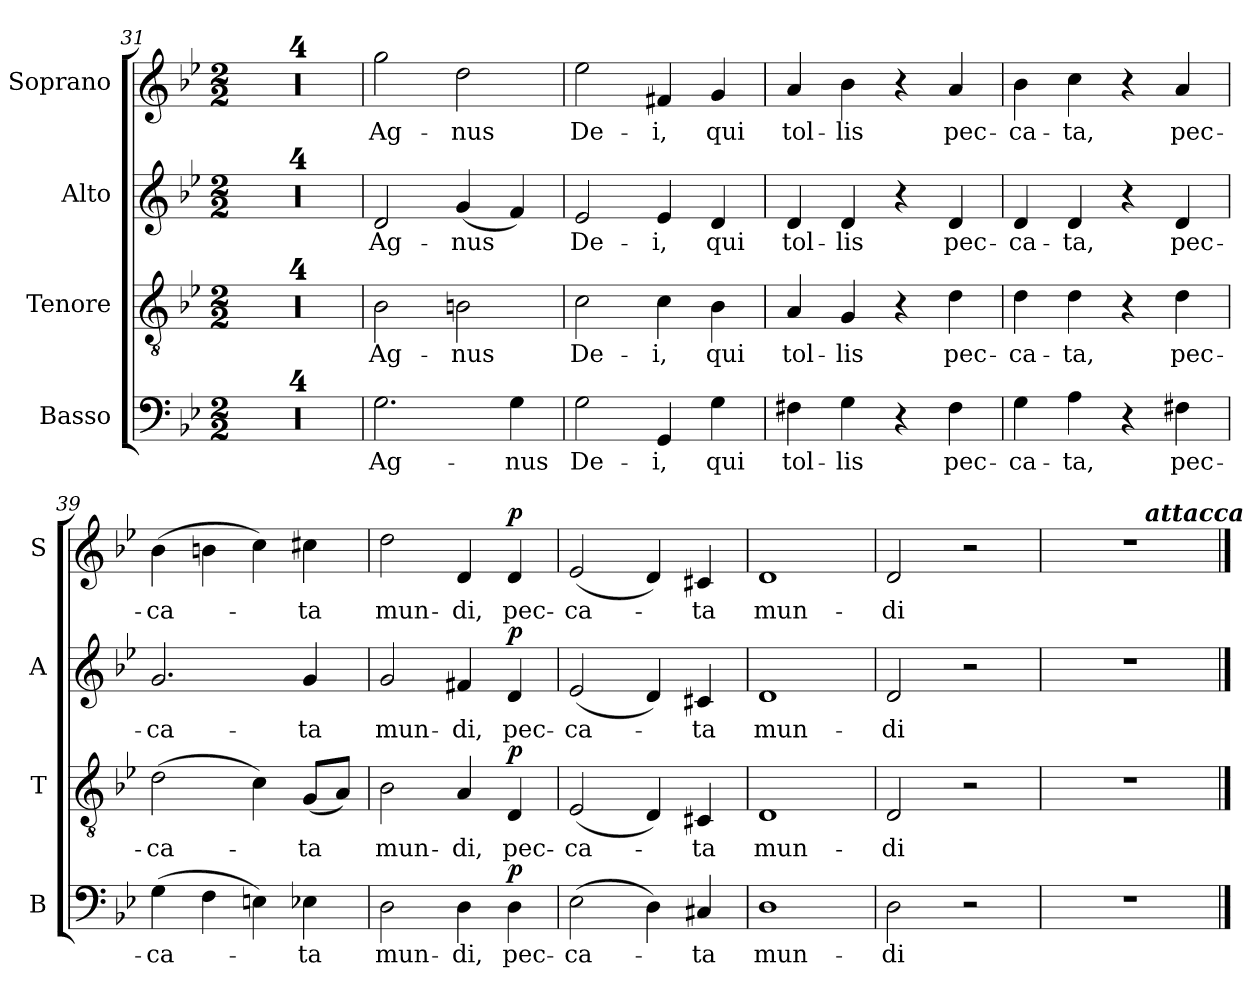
**kern	**text	**dynam	**kern	**text	**dynam	**kern	**text	**dynam	**kern	**text	**dynam
*part4	*part4	*part4	*part3	*part3	*part3	*part2	*part2	*part2	*part1	*part1	*part1
*staff4	*staff4	*staff4	*staff3	*staff3	*staff3	*staff2	*staff2	*staff2	*staff1	*staff1	*staff1
*I"Basso	*	*	*I"Tenore	*	*	*I"Alto	*	*	*I"Soprano	*	*
*I'B	*	*	*I'T	*	*	*I'A	*	*	*I'S	*	*
*clefF4	*	*	*clefGv2	*	*	*clefG2	*	*	*clefG2	*	*
*k[b-e-]	*	*	*k[b-e-]	*	*	*k[b-e-]	*	*	*k[b-e-]	*	*
*g:	*	*	*g:	*	*	*g:	*	*	*g:	*	*
*M2/2	*	*	*M2/2	*	*	*M2/2	*	*	*M2/2	*	*
=31	=31	=31	=31	=31	=31	=31	=31	=31	=31	=31	=31
1r	.	.	1r	.	.	1r	.	.	1r	.	.
=32	=32	=32	=32	=32	=32	=32	=32	=32	=32	=32	=32
1r	.	.	1r	.	.	1r	.	.	1r	.	.
=33	=33	=33	=33	=33	=33	=33	=33	=33	=33	=33	=33
1r	.	.	1r	.	.	1r	.	.	1r	.	.
=34	=34	=34	=34	=34	=34	=34	=34	=34	=34	=34	=34
1r	.	.	1r	.	.	1r	.	.	1r	.	.
=35	=35	=35	=35	=35	=35	=35	=35	=35	=35	=35	=35
2.G\	Ag-	.	2B-\	Ag-	.	2d/	Ag-	.	2gg\	Ag-	.
.	.	.	2Bn\	-nus	.	(<4g/	-nus	.	2dd\	-nus	.
4G\	-nus	.	.	.	.	4f/)	.	.	.	.	.
!!LO:PB:g=z
=36	=36	=36	=36	=36	=36	=36	=36	=36	=36	=36	=36
2G\	De-	.	2c\	De-	.	2e-/	De-	.	2ee-\	De-	.
4GG/	-i,	.	4c\	-i,	.	4e-/	-i,	.	4f#X/	-i,	.
4G\	qui	.	4B-\	qui	.	4d/	qui	.	4g/	qui	.
=37	=37	=37	=37	=37	=37	=37	=37	=37	=37	=37	=37
4F#X\	tol-	.	4A/	tol-	.	4d/	tol-	.	4a/	tol-	.
4G\	-lis	.	4G/	-lis	.	4d/	-lis	.	4b-\	-lis	.
4r	.	.	4r	.	.	4r	.	.	4r	.	.
4F#\	pec-	.	4d\	pec-	.	4d/	pec-	.	4a/	pec-	.
=38	=38	=38	=38	=38	=38	=38	=38	=38	=38	=38	=38
4G\	-ca-	.	4d\	-ca-	.	4d/	-ca-	.	4b-\	-ca-	.
4A\	-ta,	.	4d\	-ta,	.	4d/	-ta,	.	4cc\	-ta,	.
4r	.	.	4r	.	.	4r	.	.	4r	.	.
4F#X\	pec-	.	4d\	pec-	.	4d/	pec-	.	4a/	pec-	.
=39	=39	=39	=39	=39	=39	=39	=39	=39	=39	=39	=39
(>4G\	-ca-	.	(>2d\	-ca-	.	2.g/	-ca-	.	(>4b-\	-ca-	.
4F\	.	.	.	.	.	.	.	.	4bn\	.	.
4En\)	.	.	4c\)	.	.	.	.	.	4cc\)	.	.
4E-X\	-ta	.	(<8G/L	-ta	.	4g/	-ta	.	4cc#X\	-ta	.
.	.	.	8A/J)	.	.	.	.	.	.	.	.
!!LO:LB:g=z
=40	=40	=40	=40	=40	=40	=40	=40	=40	=40	=40	=40
2D\	mun-	.	2B-\	mun-	.	2g/	mun-	.	2dd\	mun-	.
4D\	-di,	.	4A/	-di,	.	4f#X/	-di,	.	4d/	-di,	.
!	!	!LO:DY:a	!	!	!LO:DY:a	!	!	!LO:DY:a	!	!	!LO:DY:a
4D\	pec-	p	4D/	pec-	p	4d/	pec-	p	4d/	pec-	p
=41	=41	=41	=41	=41	=41	=41	=41	=41	=41	=41	=41
(>2E-\	-ca-	.	(<2E-/	-ca-	.	(<2e-/	-ca-	.	(<2e-/	-ca-	.
4D\)	.	.	4D/)	.	.	4d/)	.	.	4d/)	.	.
4C#X/	-ta	.	4C#X/	-ta	.	4c#X/	-ta	.	4c#X/	-ta	.
=42	=42	=42	=42	=42	=42	=42	=42	=42	=42	=42	=42
1D	mun-	.	1D	mun-	.	1d	mun-	.	1d	mun-	.
=43	=43	=43	=43	=43	=43	=43	=43	=43	=43	=43	=43
2D\	-di	.	2D/	-di	.	2d/	-di	.	2d/	-di	.
2r	.	.	2r	.	.	2r	.	.	2r	.	.
=44	=44	=44	=44	=44	=44	=44	=44	=44	=44	=44	=44
*	*	*	*	*	*	*	*	*	*^	*	*
1r	.	.	1r	.	.	1r	.	.	1r	2.ryy	.	.
!	!	!	!	!	!	!	!	!	!	!LO:TX:a:Bi:t=attacca	!	!
.	.	.	.	.	.	.	.	.	.	4ryy	.	.
*	*	*	*	*	*	*	*	*	*v	*v	*	*
==	==	==	==	==	==	==	==	==	==	==	==
*-	*-	*-	*-	*-	*-	*-	*-	*-	*-	*-	*-
